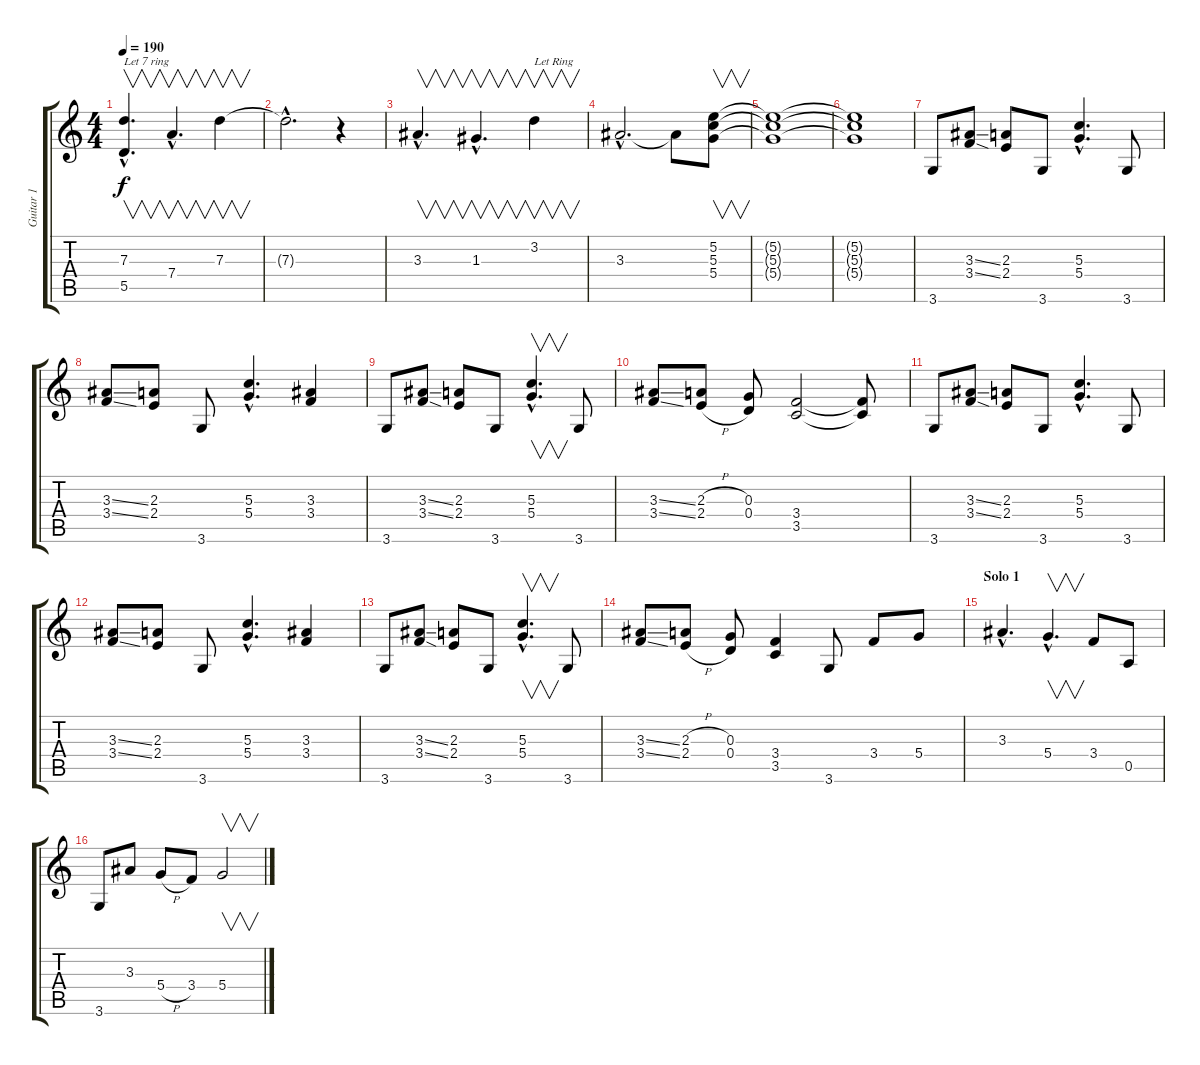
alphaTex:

\track ("Guitar 1" "Guitar 1") {instrument overdrivenguitar}
\staff {score tabs}
\tuning (E4 B3 G3 D3 A2 E2) {hide}
\ts (4 4)
\tempo 190
\clef g2
\ks c
(7.3{hac} 5.5{hac}).4{v d txt "Let 7 ring" dy f} 7.4{hac}.4{v d} 7.3.4{v} |
7.3{hac t}.2{d} r.4 |
3.3{hac}.4{v d} 1.3{hac}.4{v d} 3.2.4{v txt "Let Ring"} |
3.3{hac}.2{d} 3.3{t}.8 (5.2 5.3 5.4).8{v} |
(5.2{t} 5.3{t} 5.4{t}).1 |
(5.2{t} 5.3{t} 5.4{t}).1 |
3.6.8 (3.3{ss} 3.4{ss}).8 (2.3 2.4).8 3.6.8 (5.3{hac} 5.4{hac}).4{d} 3.6.8 |
(3.3{ss} 3.4{ss}).8 (2.3 2.4).8 3.6.8 (5.3{hac} 5.4{hac}).4{d} (3.3 3.4).4 |
3.6.8 (3.3{ss} 3.4{ss}).8 (2.3 2.4).8 3.6.8 (5.3{hac} 5.4{hac}).4{v d} 3.6.8 |
(3.3{ss} 3.4{ss}).8 (2.3{h} 2.4{h}).8 (0.3 0.4).8 (3.4 3.5).2 (3.4{t} 3.5{t}).8 |
3.6.8 (3.3{ss} 3.4{ss}).8 (2.3 2.4).8 3.6.8 (5.3{hac} 5.4{hac}).4{d} 3.6.8 |
(3.3{ss} 3.4{ss}).8 (2.3 2.4).8 3.6.8 (5.3{hac} 5.4{hac}).4{d} (3.3 3.4).4 |
3.6.8 (3.3{ss} 3.4{ss}).8 (2.3 2.4).8 3.6.8 (5.3{hac} 5.4{hac}).4{v d} 3.6.8 |
(3.3{ss} 3.4{ss}).8 (2.3{h} 2.4{h}).8 (0.3 0.4).8 (3.4 3.5).4 3.6.8 3.4.8 5.4.8 |
\section ("" "Solo 1")
3.3{hac}.4{d} 5.4{hac}.4{v d} 3.4.8 0.5.8 |
3.6.8 3.3.8 5.4{h}.8 3.4.8 5.4.2{v}
